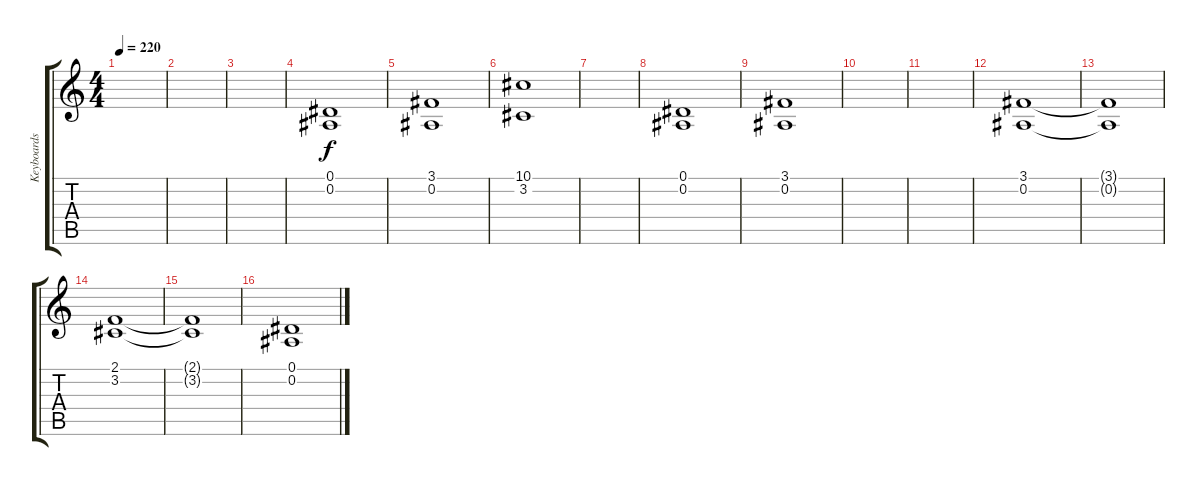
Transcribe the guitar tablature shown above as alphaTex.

\track ("Keyboards 2" "Keyboards ") {instrument stringensemble1}
\staff {score tabs}
\tuning (Eb4 Bb3 Gb3 Db3 Ab2 Eb2) {hide}
\ts (4 4)
\tempo 220
\clef g2
\ks c
|
|
|
(0.1 0.2).1 |
(3.1 0.2).1 |
(10.1 3.2).1 |
|
(0.1 0.2).1 |
(3.1 0.2).1 |
|
|
(3.1 0.2).1 |
(3.1{t} 0.2{t}).1 |
(2.1 3.2).1 |
(2.1{t} 3.2{t}).1 |
(0.1 0.2).1
